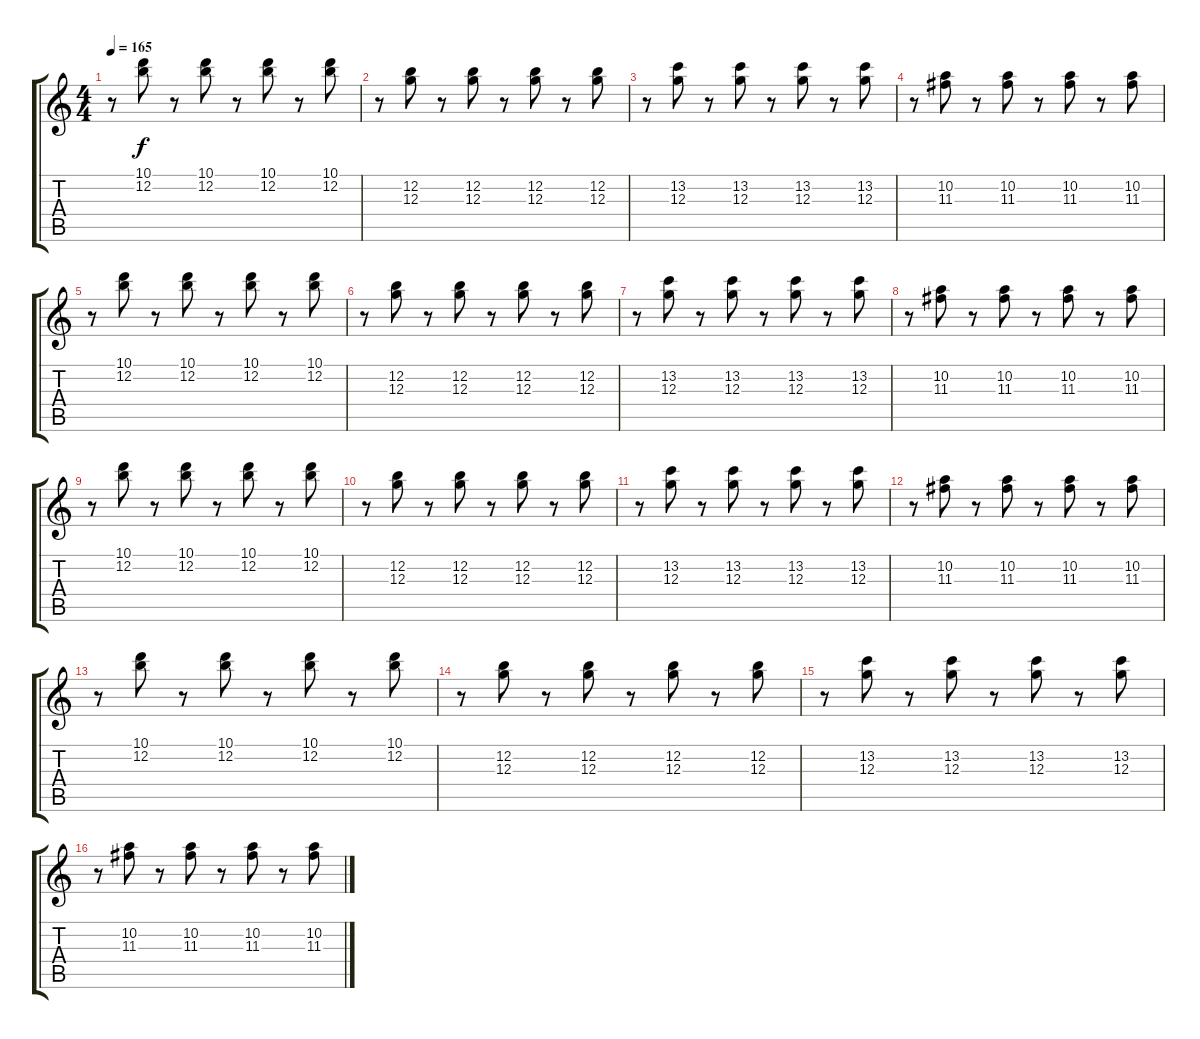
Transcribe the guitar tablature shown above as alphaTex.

\track "" {instrument electricguitarclean}
\staff {score tabs}
\tuning (E4 B3 G3 D3 A2 E2) {hide}
\ts (4 4)
\tempo 165
\clef g2
\ks c
r.8{dy f} (10.1 12.2).8 r.8 (10.1 12.2).8 r.8 (10.1 12.2).8 r.8 (10.1 12.2).8 |
r.8 (12.2 12.3).8 r.8 (12.2 12.3).8 r.8 (12.2 12.3).8 r.8 (12.2 12.3).8 |
r.8 (13.2 12.3).8 r.8 (13.2 12.3).8 r.8 (13.2 12.3).8 r.8 (13.2 12.3).8 |
r.8 (10.2 11.3).8 r.8 (10.2 11.3).8 r.8 (10.2 11.3).8 r.8 (10.2 11.3).8 |
r.8 (10.1 12.2).8 r.8 (10.1 12.2).8 r.8 (10.1 12.2).8 r.8 (10.1 12.2).8 |
r.8 (12.2 12.3).8 r.8 (12.2 12.3).8 r.8 (12.2 12.3).8 r.8 (12.2 12.3).8 |
r.8 (13.2 12.3).8 r.8 (13.2 12.3).8 r.8 (13.2 12.3).8 r.8 (13.2 12.3).8 |
r.8 (10.2 11.3).8 r.8 (10.2 11.3).8 r.8 (10.2 11.3).8 r.8 (10.2 11.3).8 |
r.8 (10.1 12.2).8 r.8 (10.1 12.2).8 r.8 (10.1 12.2).8 r.8 (10.1 12.2).8 |
r.8 (12.2 12.3).8 r.8 (12.2 12.3).8 r.8 (12.2 12.3).8 r.8 (12.2 12.3).8 |
r.8 (13.2 12.3).8 r.8 (13.2 12.3).8 r.8 (13.2 12.3).8 r.8 (13.2 12.3).8 |
r.8 (10.2 11.3).8 r.8 (10.2 11.3).8 r.8 (10.2 11.3).8 r.8 (10.2 11.3).8 |
r.8 (10.1 12.2).8 r.8 (10.1 12.2).8 r.8 (10.1 12.2).8 r.8 (10.1 12.2).8 |
r.8 (12.2 12.3).8 r.8 (12.2 12.3).8 r.8 (12.2 12.3).8 r.8 (12.2 12.3).8 |
r.8 (13.2 12.3).8 r.8 (13.2 12.3).8 r.8 (13.2 12.3).8 r.8 (13.2 12.3).8 |
r.8 (10.2 11.3).8 r.8 (10.2 11.3).8 r.8 (10.2 11.3).8 r.8 (10.2 11.3).8
